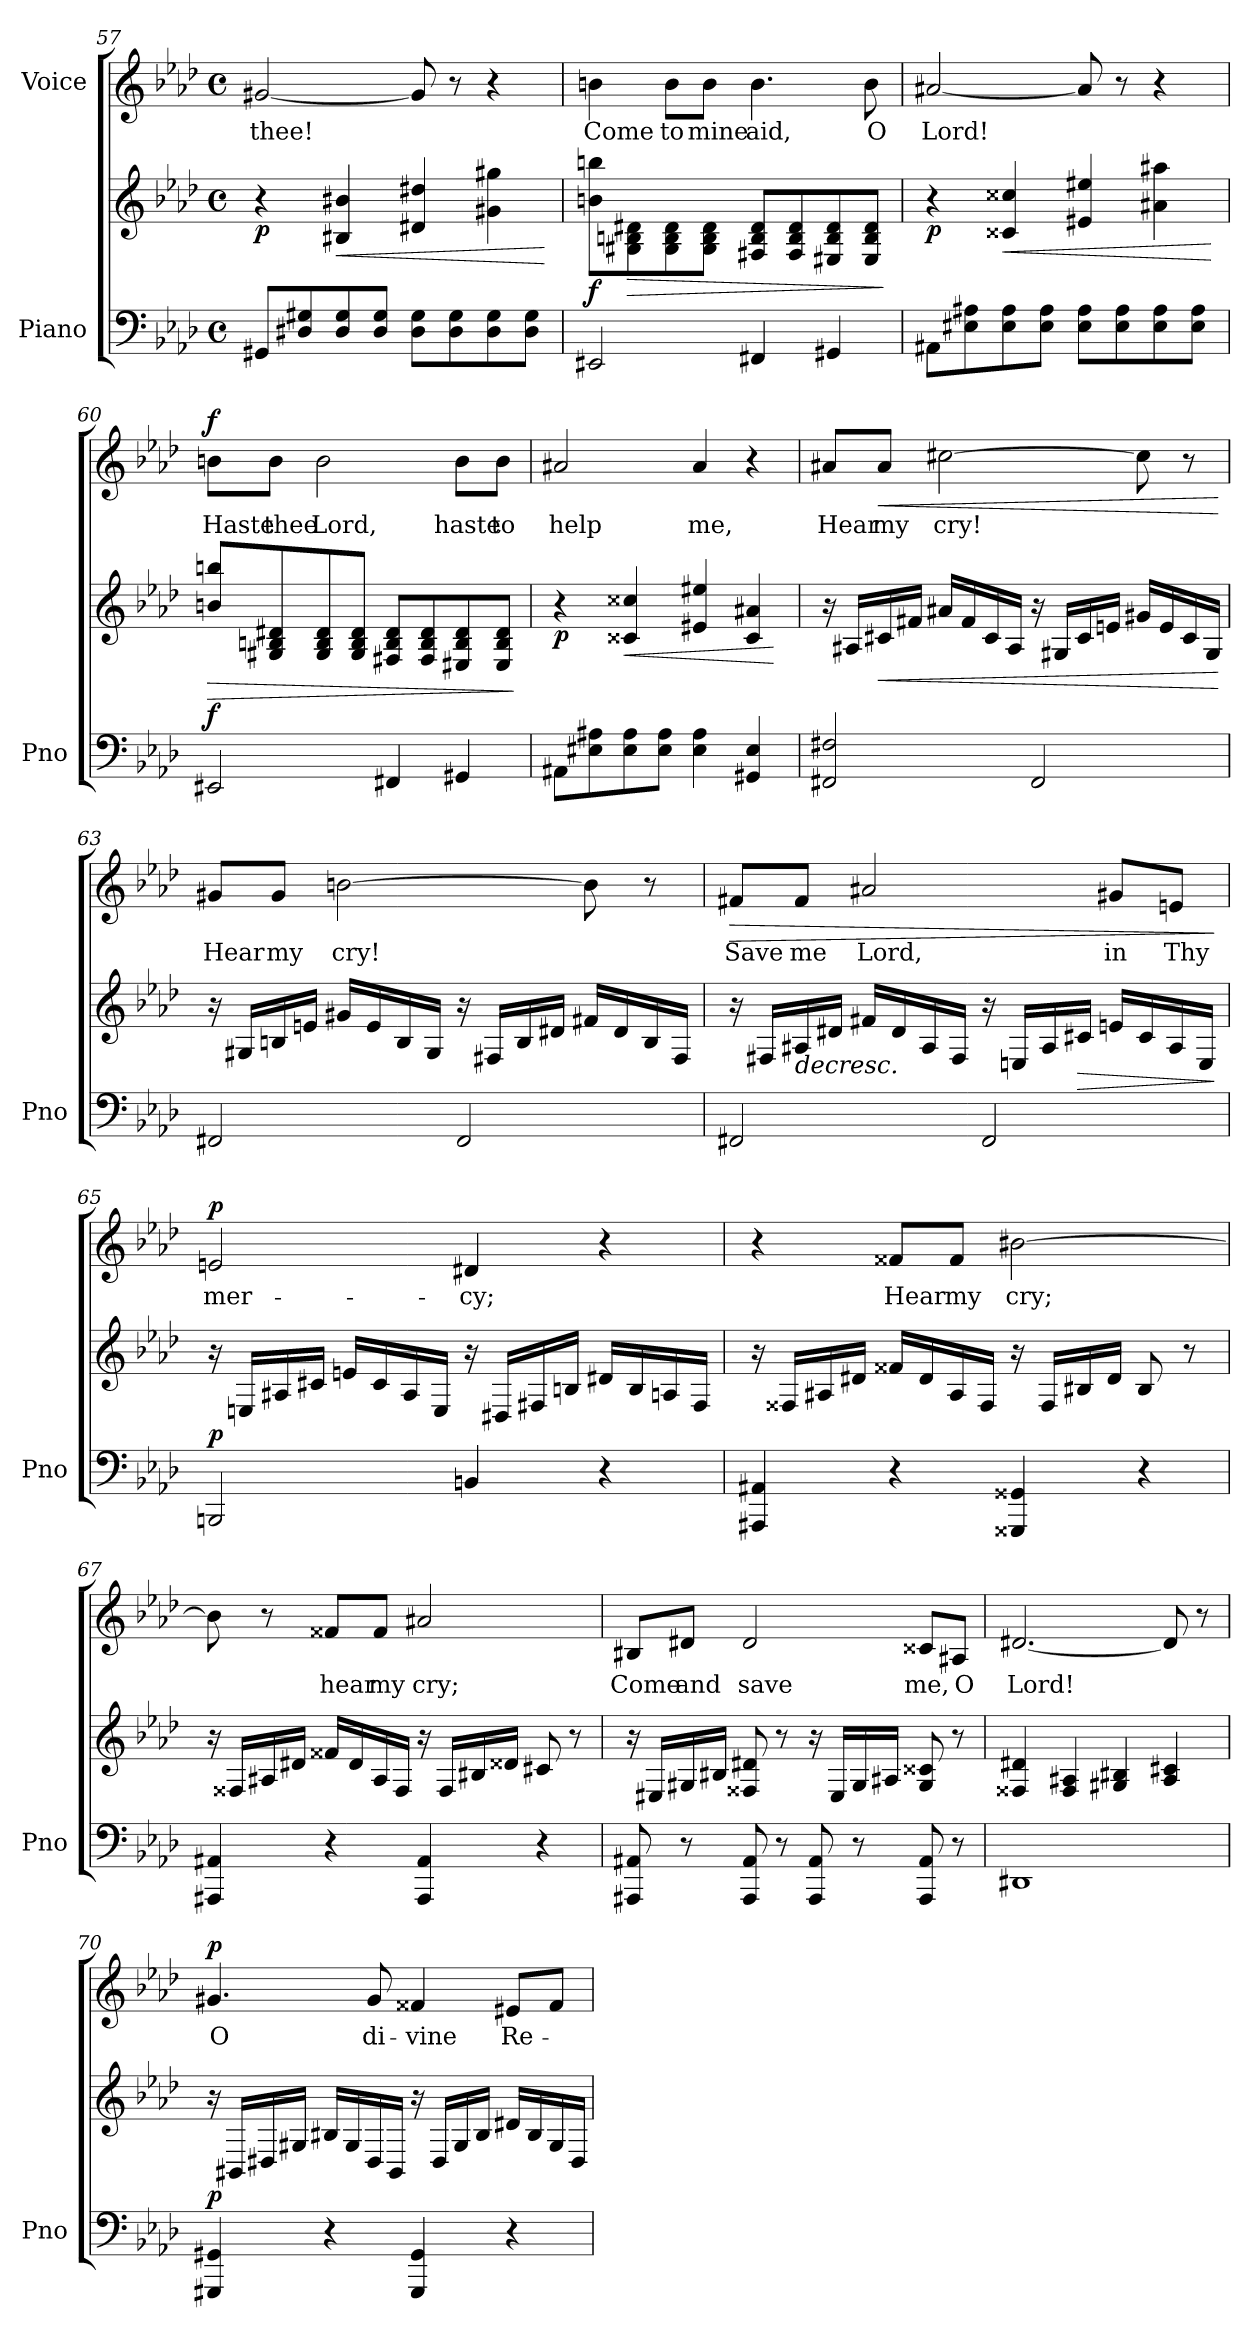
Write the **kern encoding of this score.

**kern	**kern	**dynam	**kern	**text	**dynam
*part2	*part2	*part2	*part1	*part1	*part1
*staff3	*staff2	*staff2/3	*staff1	*staff1	*staff1
*I"Piano	*	*	*I"Voice	*	*
*I'Pno	*	*	*	*	*
*clefF4	*clefG2	*	*clefG2	*	*
*k[b-e-a-d-]	*k[b-e-a-d-]	*	*k[b-e-a-d-]	*	*
*M4/4	*M4/4	*	*M4/4	*	*
*met(c)	*met(c)	*	*met(c)	*	*
=57	=57	=57	=57	=57	=57
!	!	!LO:DY:b	!	!LO:LY:b	!
8GG#X/L	4r	p	[2g#X/	thee!	.
8D#X/ 8G#X/	.	.	.	.	.
!	!	!LO:HP:b	!	!	!
8D#/ 8G#/	4B#X/ 4b#X/	<	.	.	.
8D#/ 8G#/J	.	.	.	.	.
8D#\ 8G#\L	4d#X/ 4dd#X/	.	8g#/]	.	.
8D#\ 8G#\	.	.	8r	.	.
8D#\ 8G#\	4g#X\ 4gg#X\	.	4r	.	.
8D#\ 8G#\J	.	.	.	.	.
.	.	[	.	.	.
=58	=58	=58	=58	=58	=58
!	!	!LO:DY:a=2	!	!LO:LY:b	!
2EE#X/	8bn\ 8bbn\L	f	4bn\	Come	.
!	!	!LO:HP:b	!	!	!
.	8G#X\ 8Bn\ 8d#X\	>	.	.	.
!	!	!	!	!LO:LY:b	!
.	8G#\ 8B\ 8d#\	.	8b\L	to	.
!	!	!	!	!LO:LY:b	!
.	8G#\ 8B\ 8d#\J	.	8b\J	mine	.
!	!	!	!	!LO:LY:b	!
4FF#X/	8F#X/ 8B/ 8d#/L	.	4.b\	aid,	.
.	8F#/ 8B/ 8d#/	.	.	.	.
4GG#X/	8E#X/ 8B/ 8d#/	.	.	.	.
!	!	!	!	!LO:LY:b	!
.	8E#/ 8B/ 8d#/J	.	8b\	O	.
.	.	]	.	.	.
=59	=59	=59	=59	=59	=59
!	!	!LO:DY:b	!	!LO:LY:b	!
8AA#X\L	4r	p	[2a#X/	Lord!	.
8E#X\ 8A#X\	.	.	.	.	.
!	!	!LO:HP:b	!	!	!
8E#\ 8A#\	4c##X/ 4cc##X/	<	.	.	.
8E#\ 8A#\J	.	.	.	.	.
8E#\ 8A#\L	4e#X/ 4ee#X/	.	8a#/]	.	.
8E#\ 8A#\	.	.	8r	.	.
8E#\ 8A#\	4a#X\ 4aa#X\	.	4r	.	.
8E#\ 8A#\J	.	.	.	.	.
.	.	[	.	.	.
!!LO:LB:g=z
=60	=60	=60	=60	=60	=60
!	!	!LO:HP:b	!	!LO:LY:b	!
!	!	!LO:DY:n=1:a=2	!	!	!LO:DY:a
2EE#X/	8bn/ 8bbn/L	> f	8bn\L	Haste	f
!	!	!	!	!LO:LY:b	!
.	8G#X/ 8Bn/ 8d#X/	.	8b\J	thee	.
!	!	!	!	!LO:LY:b	!
.	8G#/ 8B/ 8d#/	.	2b\	Lord,	.
.	8G#/ 8B/ 8d#/J	.	.	.	.
4FF#X/	8F#X/ 8B/ 8d#/L	.	.	.	.
.	8F#/ 8B/ 8d#/	.	.	.	.
!	!	!	!	!LO:LY:b	!
4GG#X/	8E#X/ 8B/ 8d#/	.	8b\L	haste	.
!	!	!	!	!LO:LY:b	!
.	8E#/ 8B/ 8d#/J	.	8b\J	to	.
.	.	]	.	.	.
=61	=61	=61	=61	=61	=61
!	!	!LO:DY:b	!	!LO:LY:b	!
8AA#X\L	4r	p	2a#X/	help	.
8E#X\ 8A#X\	.	.	.	.	.
!	!	!LO:HP:b	!	!	!
8E#\ 8A#\	4c##X/ 4cc##X/	<	.	.	.
8E#\ 8A#\J	.	.	.	.	.
!	!	!	!	!LO:LY:b	!
4E#\ 4A#\	4e#X/ 4ee#X/	.	4a#/	me,	.
4GG#X/ 4E#/	4c##/ 4a#X/	.	4r	.	.
.	.	[	.	.	.
=62	=62	=62	=62	=62	=62
!	!	!	!	!LO:LY:b	!
2FF#X/ 2F#X/	16r	.	8a#X/L	Hear	.
.	16A#X/LL	.	.	.	.
!	!	!LO:HP:b	!	!LO:LY:b	!LO:HP:b
.	16c#X/	<	8a#/J	my	<
.	16f#X/JJ	.	.	.	.
!	!	!	!	!LO:LY:b	!
.	16a#X/LL	.	[2cc#X\	cry!	.
.	16f#/	.	.	.	.
.	16c#/	.	.	.	.
.	16A#/JJ	.	.	.	.
2FF#/	16r	.	.	.	.
.	16G#X/LL	.	.	.	.
.	16c#/	.	.	.	.
.	16en/JJ	.	.	.	.
.	16g#X/LL	.	8cc#\]	.	.
.	16e/	.	.	.	.
.	16c#/	.	8r	.	.
.	16G#/JJ	.	.	.	.
.	.	[	.	.	[
!!LO:LB:g=z
=63	=63	=63	=63	=63	=63
!	!	!	!	!LO:LY:b	!
2FF#X/	16r	.	8g#X/L	Hear	.
.	16G#X/LL	.	.	.	.
!	!	!	!	!LO:LY:b	!
.	16Bn/	.	8g#/J	my	.
.	16en/JJ	.	.	.	.
!	!	!	!	!LO:LY:b	!
.	16g#X/LL	.	[2bn\	cry!	.
.	16e/	.	.	.	.
.	16B/	.	.	.	.
.	16G#/JJ	.	.	.	.
2FF#/	16r	.	.	.	.
.	16F#X/LL	.	.	.	.
.	16B/	.	.	.	.
.	16d#X/JJ	.	.	.	.
.	16f#X/LL	.	8b\]	.	.
.	16d#/	.	.	.	.
.	16B/	.	8r	.	.
.	16F#/JJ	.	.	.	.
=64	=64	=64	=64	=64	=64
!	!	!	!	!LO:LY:b	!LO:HP:b
2FF#X/	16r	.	8f#X/L	Save	>
.	16F#X/LL	.	.	.	.
!	!	!LO:HP:b	!	!LO:LY:b	!
.	16A#X/	>	8f#/J	me	.
.	16d#X/JJ	.	.	.	.
!	!	!	!	!LO:LY:b	!
.	16f#X/LL	.	2a#X/	Lord,	.
.	16d#/	.	.	.	.
.	16A#/	.	.	.	.
.	16F#/JJ	.	.	.	.
2FF#/	16r	.	.	.	.
.	16En/LL	.	.	.	.
.	16A#/	.	.	.	.
!	!	!LO:HP:b	!	!	!
.	16c#X/JJ	>	.	.	.
!	!	!	!	!LO:LY:b	!
.	16en/LL	.	8g#X/L	in	.
.	16c#/	.	.	.	.
!	!	!	!	!LO:LY:b	!
.	16A#/	.	8en/J	Thy	.
.	16E/JJ	.	.	.	.
.	.	] ]	.	.	]
!!LO:LB:g=z
=65	=65	=65	=65	=65	=65
!	!	!LO:DY:b	!	!LO:LY:b	!LO:DY:a
2BBBn/	16r	p	2en/	mer-	p
.	16En/LL	.	.	.	.
.	16A#X/	.	.	.	.
.	16c#X/JJ	.	.	.	.
.	16en/LL	.	.	.	.
.	16c#/	.	.	.	.
.	16A#/	.	.	.	.
.	16E/JJ	.	.	.	.
!	!	!	!	!LO:LY:b	!
4BBn/	16r	.	4d#X/	-cy;	.
.	16D#X/LL	.	.	.	.
.	16F#X/	.	.	.	.
.	16Bn/JJ	.	.	.	.
4r	16d#X/LL	.	4r	.	.
.	16B/	.	.	.	.
.	16An/	.	.	.	.
.	16F#/JJ	.	.	.	.
=66	=66	=66	=66	=66	=66
4AAA#X/ 4AA#X/	16r	.	4r	.	.
.	16F##X/LL	.	.	.	.
.	16A#X/	.	.	.	.
.	16d#X/JJ	.	.	.	.
!	!	!	!	!LO:LY:b	!
4r	16f##X/LL	.	8f##X/L	Hear	.
.	16d#/	.	.	.	.
!	!	!	!	!LO:LY:b	!
.	16A#/	.	8f##/J	my	.
.	16F##/JJ	.	.	.	.
!	!	!	!	!LO:LY:b	!
4GGG##X/ 4GG##X/	16r	.	[2b#X\	cry;	.
.	16F##/LL	.	.	.	.
.	16B#X/	.	.	.	.
.	16d#/JJ	.	.	.	.
4r	8B#/	.	.	.	.
.	8r	.	.	.	.
!!LO:PB:g=z
=67	=67	=67	=67	=67	=67
4AAA#X/ 4AA#X/	16r	.	8b#\]	.	.
.	16F##X/LL	.	.	.	.
.	16A#X/	.	8r	.	.
.	16d#X/JJ	.	.	.	.
!	!	!	!	!LO:LY:b	!
4r	16f##X/LL	.	8f##X/L	hear	.
.	16d#/	.	.	.	.
!	!	!	!	!LO:LY:b	!
.	16A#/	.	8f##/J	my	.
.	16F##/JJ	.	.	.	.
!	!	!	!	!LO:LY:b	!
4AAA#/ 4AA#/	16r	.	2a#X/	cry;	.
.	16F##/LL	.	.	.	.
.	16B#X/	.	.	.	.
.	16d##X/JJ	.	.	.	.
4r	8c#X/	.	.	.	.
.	8r	.	.	.	.
=68	=68	=68	=68	=68	=68
!	!	!	!	!LO:LY:b	!
8AAA#X/ 8AA#X/	16r	.	8B#X/L	Come	.
.	16E#X/LL	.	.	.	.
!	!	!	!	!LO:LY:b	!
8r	16G#X/	.	8d#X/J	and	.
.	16B#X/JJ	.	.	.	.
!	!	!	!	!LO:LY:b	!
8AAA#/ 8AA#/	8F##X/ 8d#X/	.	2d#/	save	.
8r	8r	.	.	.	.
8AAA#/ 8AA#/	16r	.	.	.	.
.	16E#/LL	.	.	.	.
8r	16G#/	.	.	.	.
.	16A#X/JJ	.	.	.	.
!	!	!	!	!LO:LY:b	!
8AAA#/ 8AA#/	8G#/ 8c##X/	.	8c##X/L	me,	.
!	!	!	!	!LO:LY:b	!
8r	8r	.	8A#X/J	O	.
=69	=69	=69	=69	=69	=69
*	*	*	*MM50	*	*
!	!	!	!	!LO:LY:b	!
1DD#X	4F##X/ 4d#X/	.	[2.d#X/	Lord!	.
.	4F##/ 4A#X/	.	.	.	.
.	4G#X/ 4B#X/	.	.	.	.
.	4A#/ 4c#X/	.	8d#/]	.	.
.	.	.	8r	.	.
!!LO:LB:g=z
=70	=70	=70	=70	=70	=70
*	*	*	*MM70	*	*
!	!	!LO:DY:b	!	!LO:LY:b	!LO:DY:a
4GGG#X/ 4GG#X/	16r	p	4.g#X/	O	p
.	16BB#X/LL	.	.	.	.
.	16D#X/	.	.	.	.
.	16G#X/JJ	.	.	.	.
4r	16B#X/LL	.	.	.	.
.	16G#/	.	.	.	.
!	!	!	!	!LO:LY:b	!
.	16D#/	.	8g#/	di-	.
.	16BB#/JJ	.	.	.	.
!	!	!	!	!LO:LY:b	!
4GGG#/ 4GG#/	16r	.	4f##X/	-vine	.
.	16D#/LL	.	.	.	.
.	16G#/	.	.	.	.
.	16B#/JJ	.	.	.	.
!	!	!	!	!LO:LY:b	!
4r	16d#X/LL	.	8e#X/L	Re-	.
.	16B#/	.	.	.	.
.	16G#/	.	8f##/J	.	.
.	16D#/JJ	.	.	.	.
=	=	=	=	=	=
*-	*-	*-	*-	*-	*-
